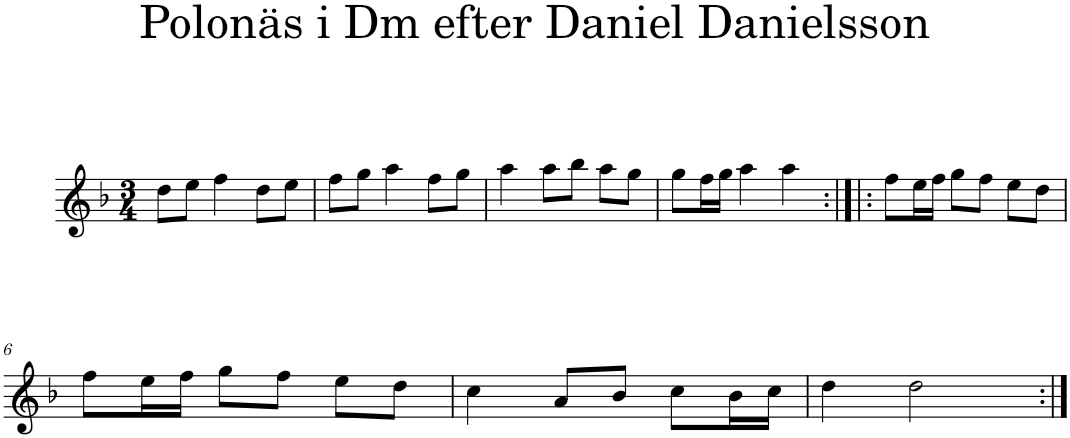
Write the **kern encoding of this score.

**kern
*part1
*staff1
*I"Piano
*I'Pno
*clefG2
*k[b-]
*d:
*M3/4
=1
8dd\L
8ee\J
4ff\
8dd\L
8ee\J
=2
8ff\L
8gg\J
4aa\
8ff\L
8gg\J
=3
4aa\
8aa\L
8bb-\J
8aa\L
8gg\J
=4
8gg\L
16ff\L
16gg\JJ
4aa\
4aa\
=5:|!|:
8ff\L
16ee\L
16ff\JJ
8gg\L
8ff\J
8ee\L
8dd\J
!!LO:LB:g=z
=6
8ff\L
16ee\L
16ff\JJ
8gg\L
8ff\J
8ee\L
8dd\J
=7
4cc\
8a/L
8b-/J
8cc\L
16b-\L
16cc\JJ
=8
4dd\
2dd\
=:|!
*-
